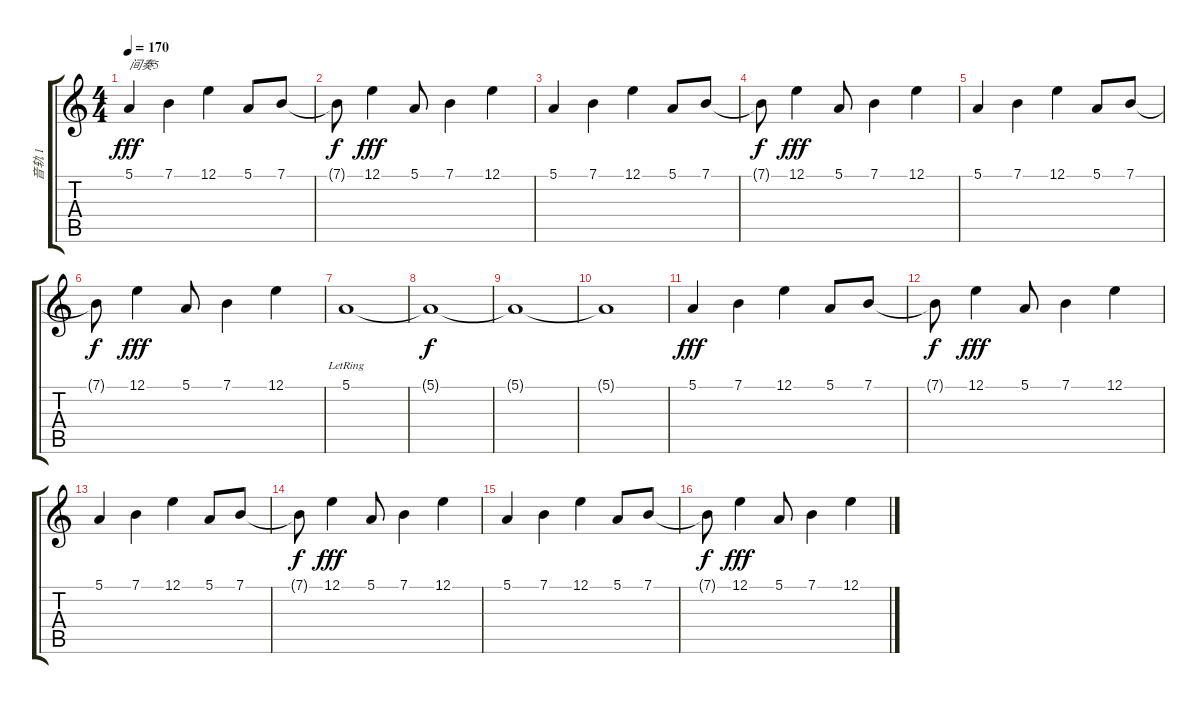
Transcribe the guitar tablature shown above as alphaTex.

\track ("音轨 1" "音轨 1") {instrument acousticgrandpiano}
\staff {score tabs}
\tuning (E4 B3 G3 D3 A2 E2) {hide}
\ts (4 4)
\tempo 170
\clef g2
\ks c
5.1.4{txt "间奏5" dy fff} 7.1.4 12.1.4 5.1.8 7.1.8 |
7.1{t}.8{dy f} 12.1.4{dy fff} 5.1.8 7.1.4 12.1.4 |
5.1.4 7.1.4 12.1.4 5.1.8 7.1.8 |
7.1{t}.8{dy f} 12.1.4{dy fff} 5.1.8 7.1.4 12.1.4 |
5.1.4 7.1.4 12.1.4 5.1.8 7.1.8 |
7.1{t}.8{dy f} 12.1.4{dy fff} 5.1.8 7.1.4 12.1.4 |
5.1{lr}.1 |
5.1{t}.1{dy f} |
5.1{t}.1 |
5.1{t}.1 |
5.1.4{dy fff} 7.1.4 12.1.4 5.1.8 7.1.8 |
7.1{t}.8{dy f} 12.1.4{dy fff} 5.1.8 7.1.4 12.1.4 |
5.1.4 7.1.4 12.1.4 5.1.8 7.1.8 |
7.1{t}.8{dy f} 12.1.4{dy fff} 5.1.8 7.1.4 12.1.4 |
5.1.4 7.1.4 12.1.4 5.1.8 7.1.8 |
7.1{t}.8{dy f} 12.1.4{dy fff} 5.1.8 7.1.4 12.1.4
